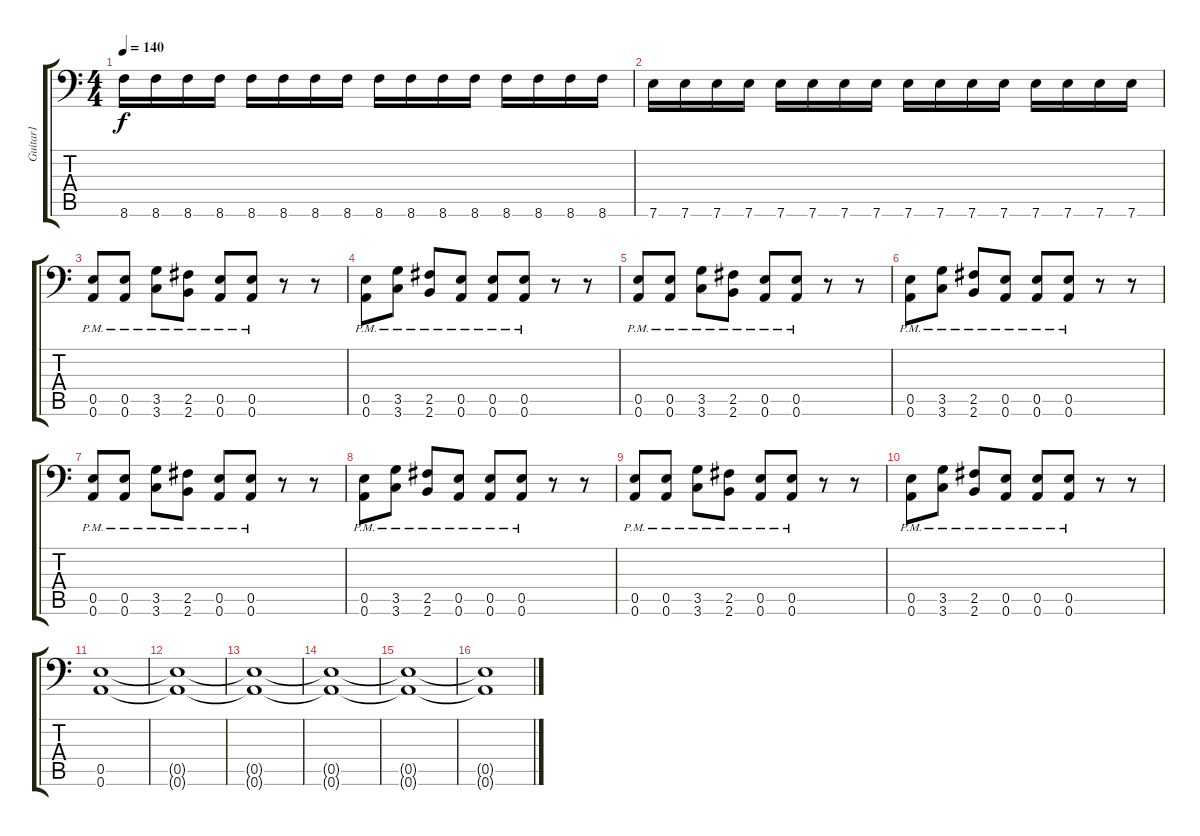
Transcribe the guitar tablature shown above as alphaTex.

\track ("Guitar1" "Guitar1") {instrument distortionguitar}
\staff {score tabs}
\tuning (B3 Gb3 D3 A2 E2 A1) {hide}
\ts (4 4)
\tempo 140
\clef f4
\ks c
8.6.16{dy f} 8.6.16 8.6.16 8.6.16 8.6.16 8.6.16 8.6.16 8.6.16 8.6.16 8.6.16 8.6.16 8.6.16 8.6.16 8.6.16 8.6.16 8.6.16 |
7.6.16 7.6.16 7.6.16 7.6.16 7.6.16 7.6.16 7.6.16 7.6.16 7.6.16 7.6.16 7.6.16 7.6.16 7.6.16 7.6.16 7.6.16 7.6.16 |
(0.5{pm} 0.6{pm}).8 (0.5{pm} 0.6{pm}).8 (3.5{pm} 3.6{pm}).8 (2.5{pm} 2.6{pm}).8 (0.5{pm} 0.6{pm}).8 (0.5{pm} 0.6{pm}).8 r.8 r.8 |
(0.5{pm} 0.6{pm}).8 (3.5{pm} 3.6{pm}).8 (2.5{pm} 2.6{pm}).8 (0.5{pm} 0.6{pm}).8 (0.5{pm} 0.6{pm}).8 (0.5{pm} 0.6{pm}).8 r.8 r.8 |
(0.5{pm} 0.6{pm}).8 (0.5{pm} 0.6{pm}).8 (3.5{pm} 3.6{pm}).8 (2.5{pm} 2.6{pm}).8 (0.5{pm} 0.6{pm}).8 (0.5{pm} 0.6{pm}).8 r.8 r.8 |
(0.5{pm} 0.6{pm}).8 (3.5{pm} 3.6{pm}).8 (2.5{pm} 2.6{pm}).8 (0.5{pm} 0.6{pm}).8 (0.5{pm} 0.6{pm}).8 (0.5{pm} 0.6{pm}).8 r.8 r.8 |
(0.5{pm} 0.6{pm}).8 (0.5{pm} 0.6{pm}).8 (3.5{pm} 3.6{pm}).8 (2.5{pm} 2.6{pm}).8 (0.5{pm} 0.6{pm}).8 (0.5{pm} 0.6{pm}).8 r.8 r.8 |
(0.5{pm} 0.6{pm}).8 (3.5{pm} 3.6{pm}).8 (2.5{pm} 2.6{pm}).8 (0.5{pm} 0.6{pm}).8 (0.5{pm} 0.6{pm}).8 (0.5{pm} 0.6{pm}).8 r.8 r.8 |
(0.5{pm} 0.6{pm}).8 (0.5{pm} 0.6{pm}).8 (3.5{pm} 3.6{pm}).8 (2.5{pm} 2.6{pm}).8 (0.5{pm} 0.6{pm}).8 (0.5{pm} 0.6{pm}).8 r.8 r.8 |
(0.5{pm} 0.6{pm}).8 (3.5{pm} 3.6{pm}).8 (2.5{pm} 2.6{pm}).8 (0.5{pm} 0.6{pm}).8 (0.5{pm} 0.6{pm}).8 (0.5{pm} 0.6{pm}).8 r.8 r.8 |
(0.5 0.6).1 |
(0.5{t} 0.6{t}).1 |
(0.5{t} 0.6{t}).1 |
(0.5{t} 0.6{t}).1 |
(0.5{t} 0.6{t}).1 |
(0.5{t} 0.6{t}).1
